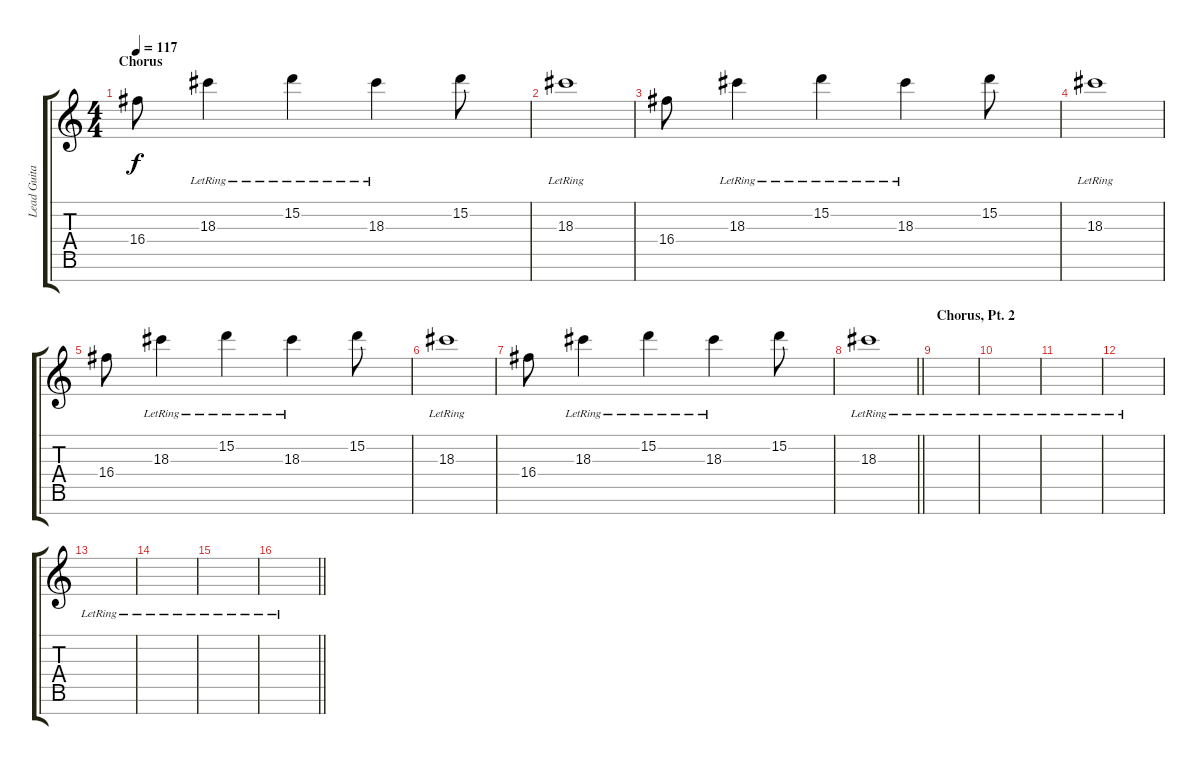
\track ("Lead Guitar 2" "Lead Guita") {instrument overdrivenguitar}
\staff {score tabs}
\tuning (E4 B3 G3 D3 A2 E2 B1) {hide}
\ts (4 4)
\section ("" "Chorus")
\tempo 117
\clef g2
\ks c
16.4.8{dy f} 18.3{lr}.4 15.2{lr}.4 18.3{lr}.4 15.2.8 |
18.3{lr}.1 |
16.4.8 18.3{lr}.4 15.2{lr}.4 18.3{lr}.4 15.2.8 |
18.3{lr}.1 |
16.4.8 18.3{lr}.4 15.2{lr}.4 18.3{lr}.4 15.2.8 |
18.3{lr}.1 |
16.4.8 18.3{lr}.4 15.2{lr}.4 18.3{lr}.4 15.2.8 |
\barLineRight lightlight
18.3{lr}.1 |
\section ("" "Chorus, Pt. 2")
|
|
|
|
|
|
|
\barLineRight lightlight
